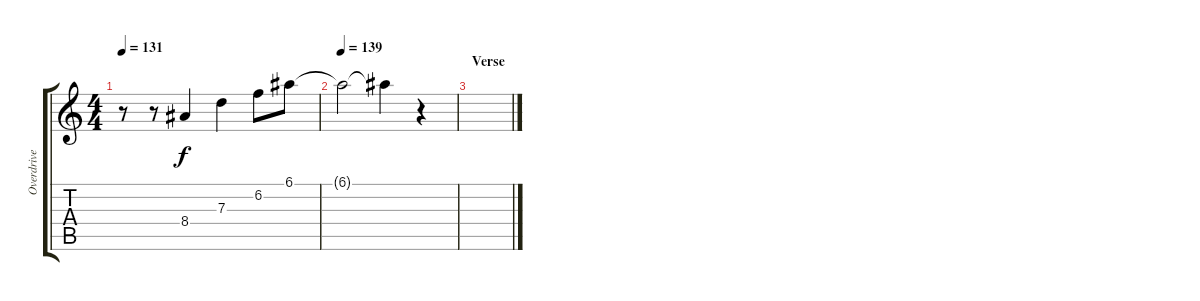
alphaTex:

\track ("Overdrive" "Overdrive") {instrument overdrivenguitar}
\staff {score tabs}
\tuning (E4 B3 G3 D3 A2 E2) {hide}
\ts (4 4)
\tempo 131
\clef g2
\ks c
r.8{dy f} r.8 8.4.4 7.3.4 6.2.8 6.1.8 |
\tempo 139
6.1{t}.2 6.1{t}.4 r.4 |
\section ("" "Verse")
